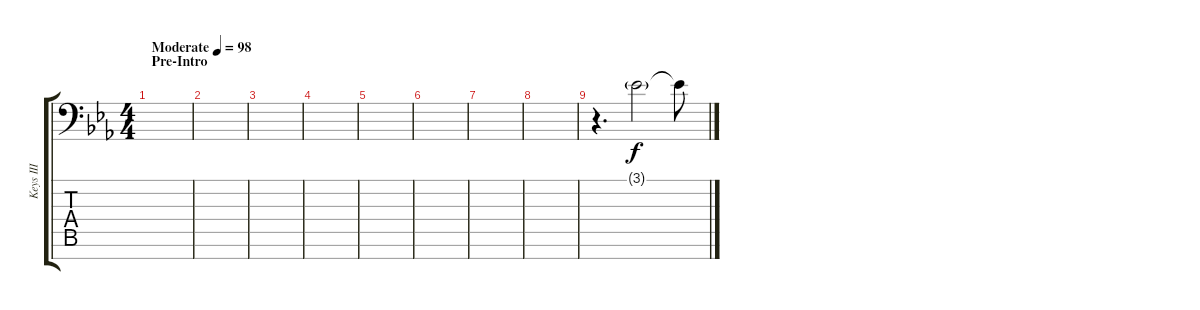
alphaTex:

\track ("Keys III" "Keys III") {instrument stringensemble1}
\staff {score tabs}
\tuning (C4 G3 Eb3 Bb2 F2 C2 G1) {hide}
\ts (4 4)
\section ("" "Pre-Intro")
\tempo (98 "Moderate")
\clef f4
\ks cminor
|
|
|
|
|
|
|
|
r.4{d volume 10 instrument reversecymbal} 3.1{g}.2 3.1{t}.8{dy f}
